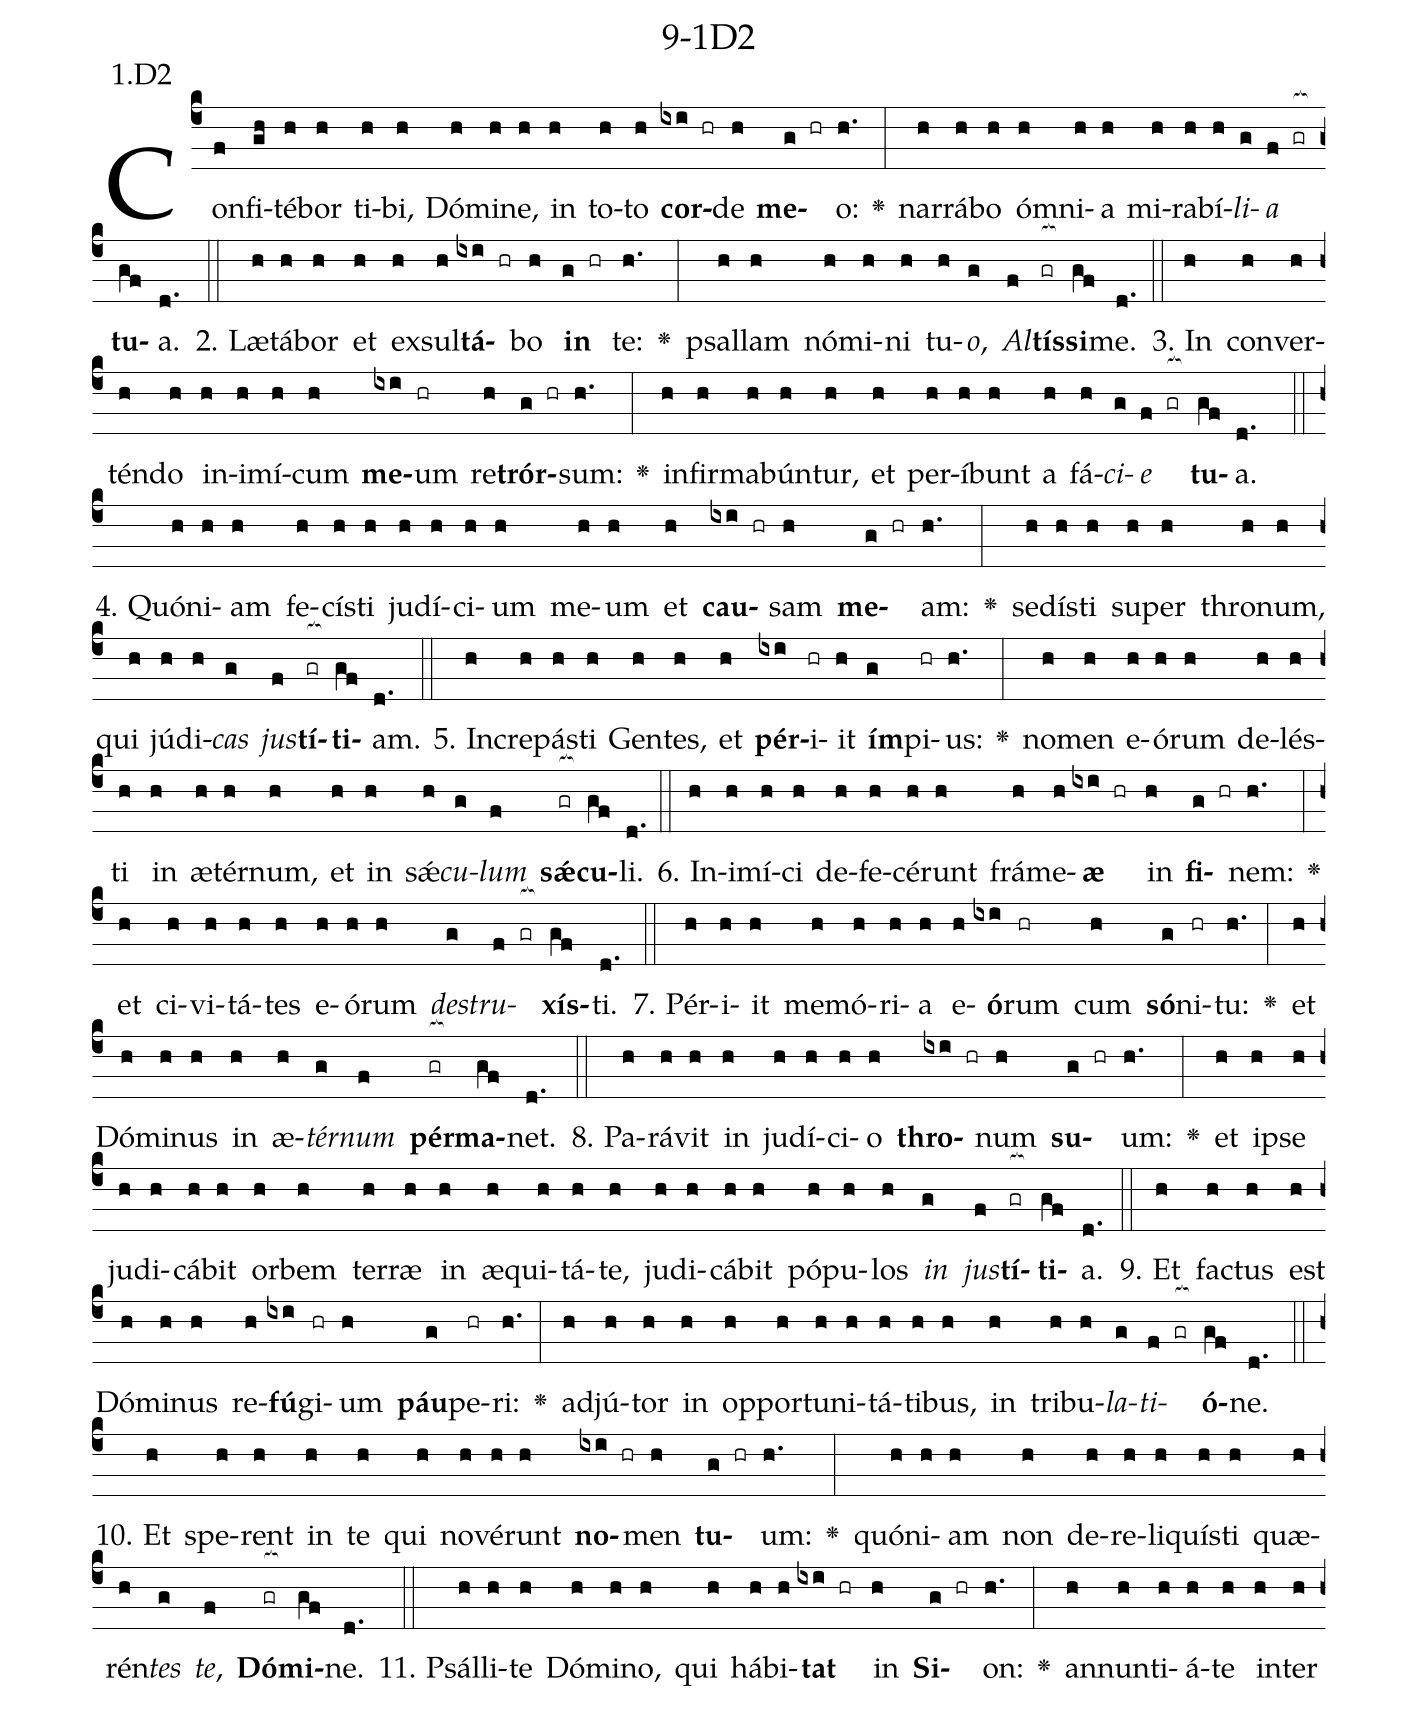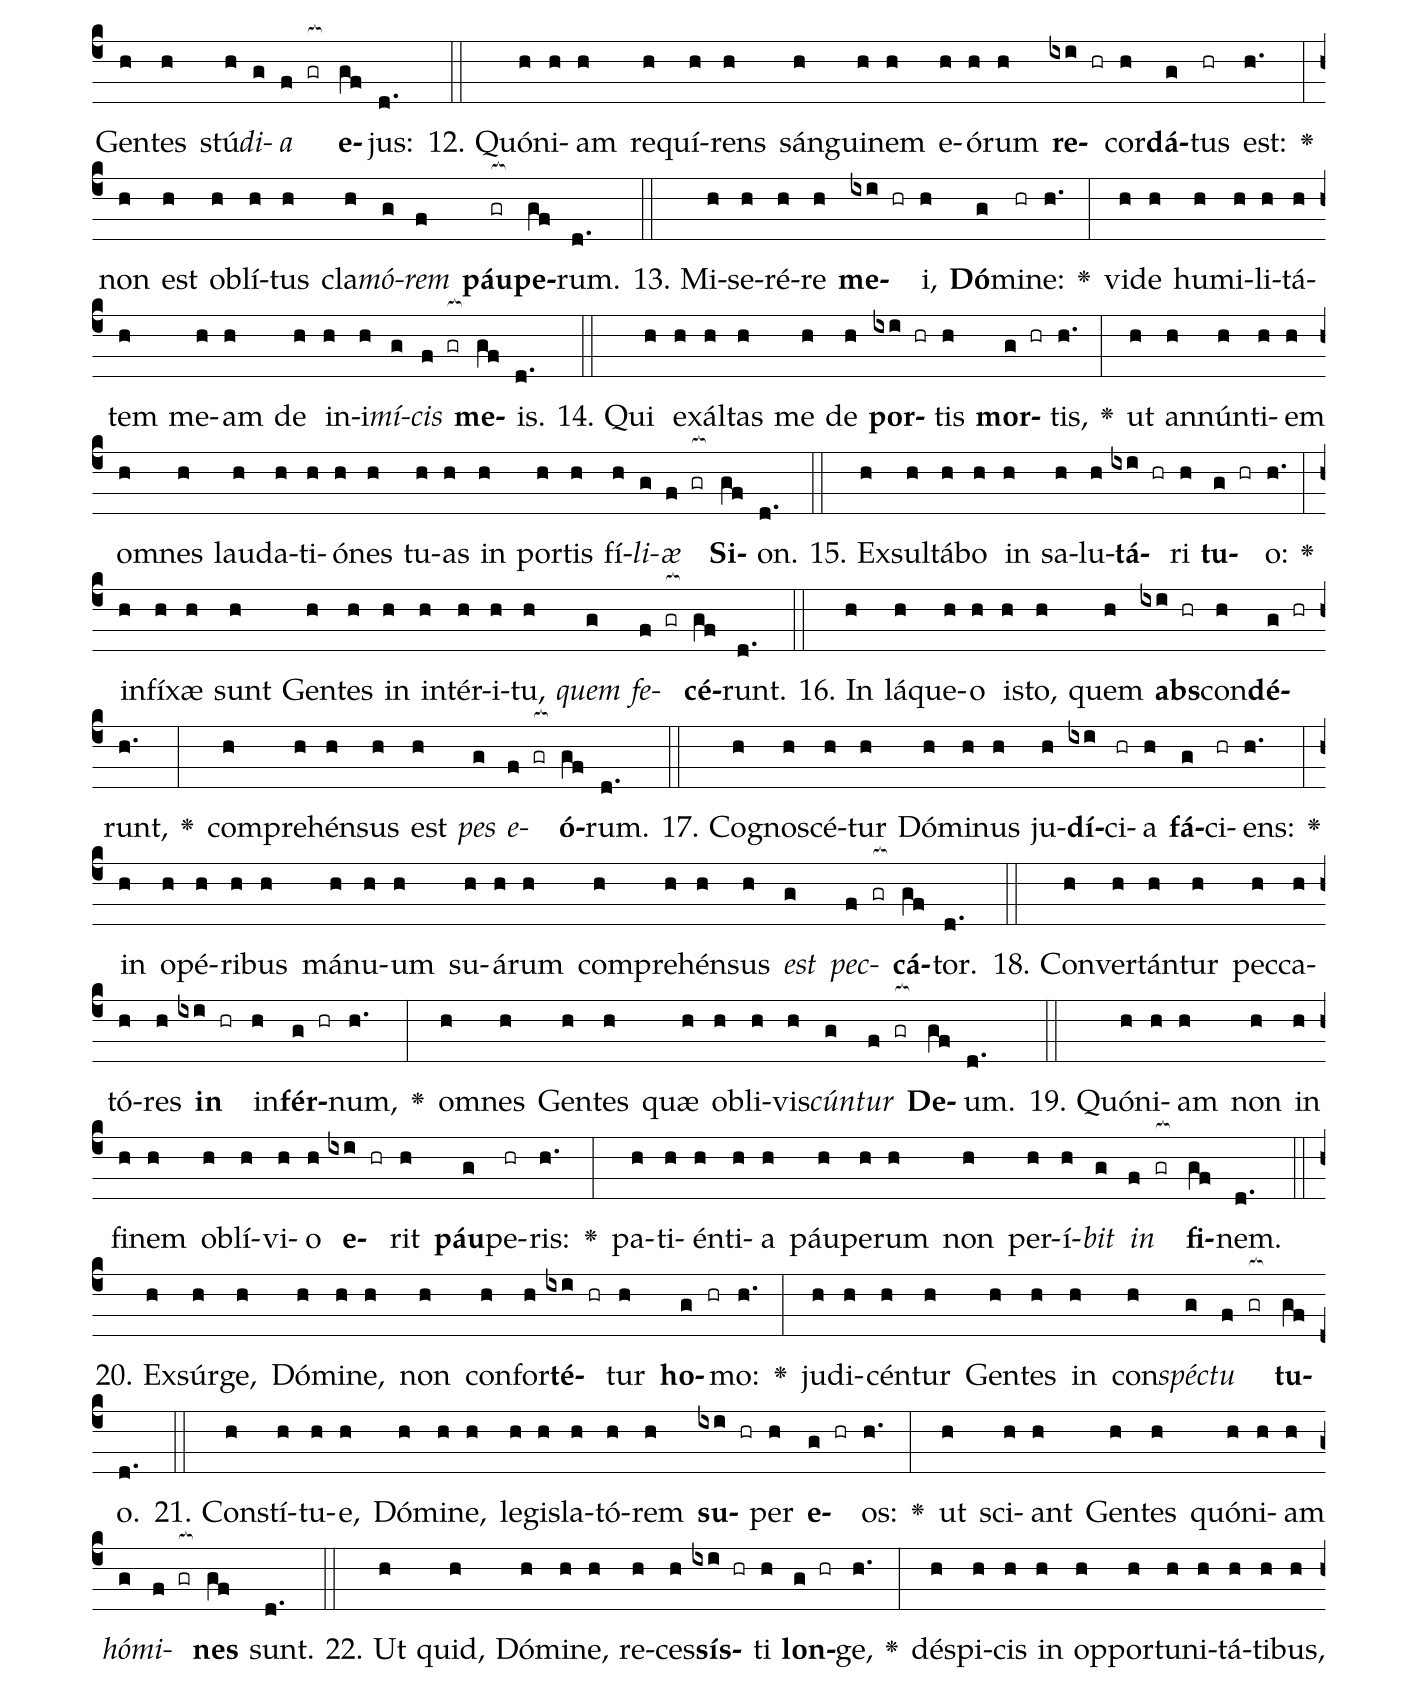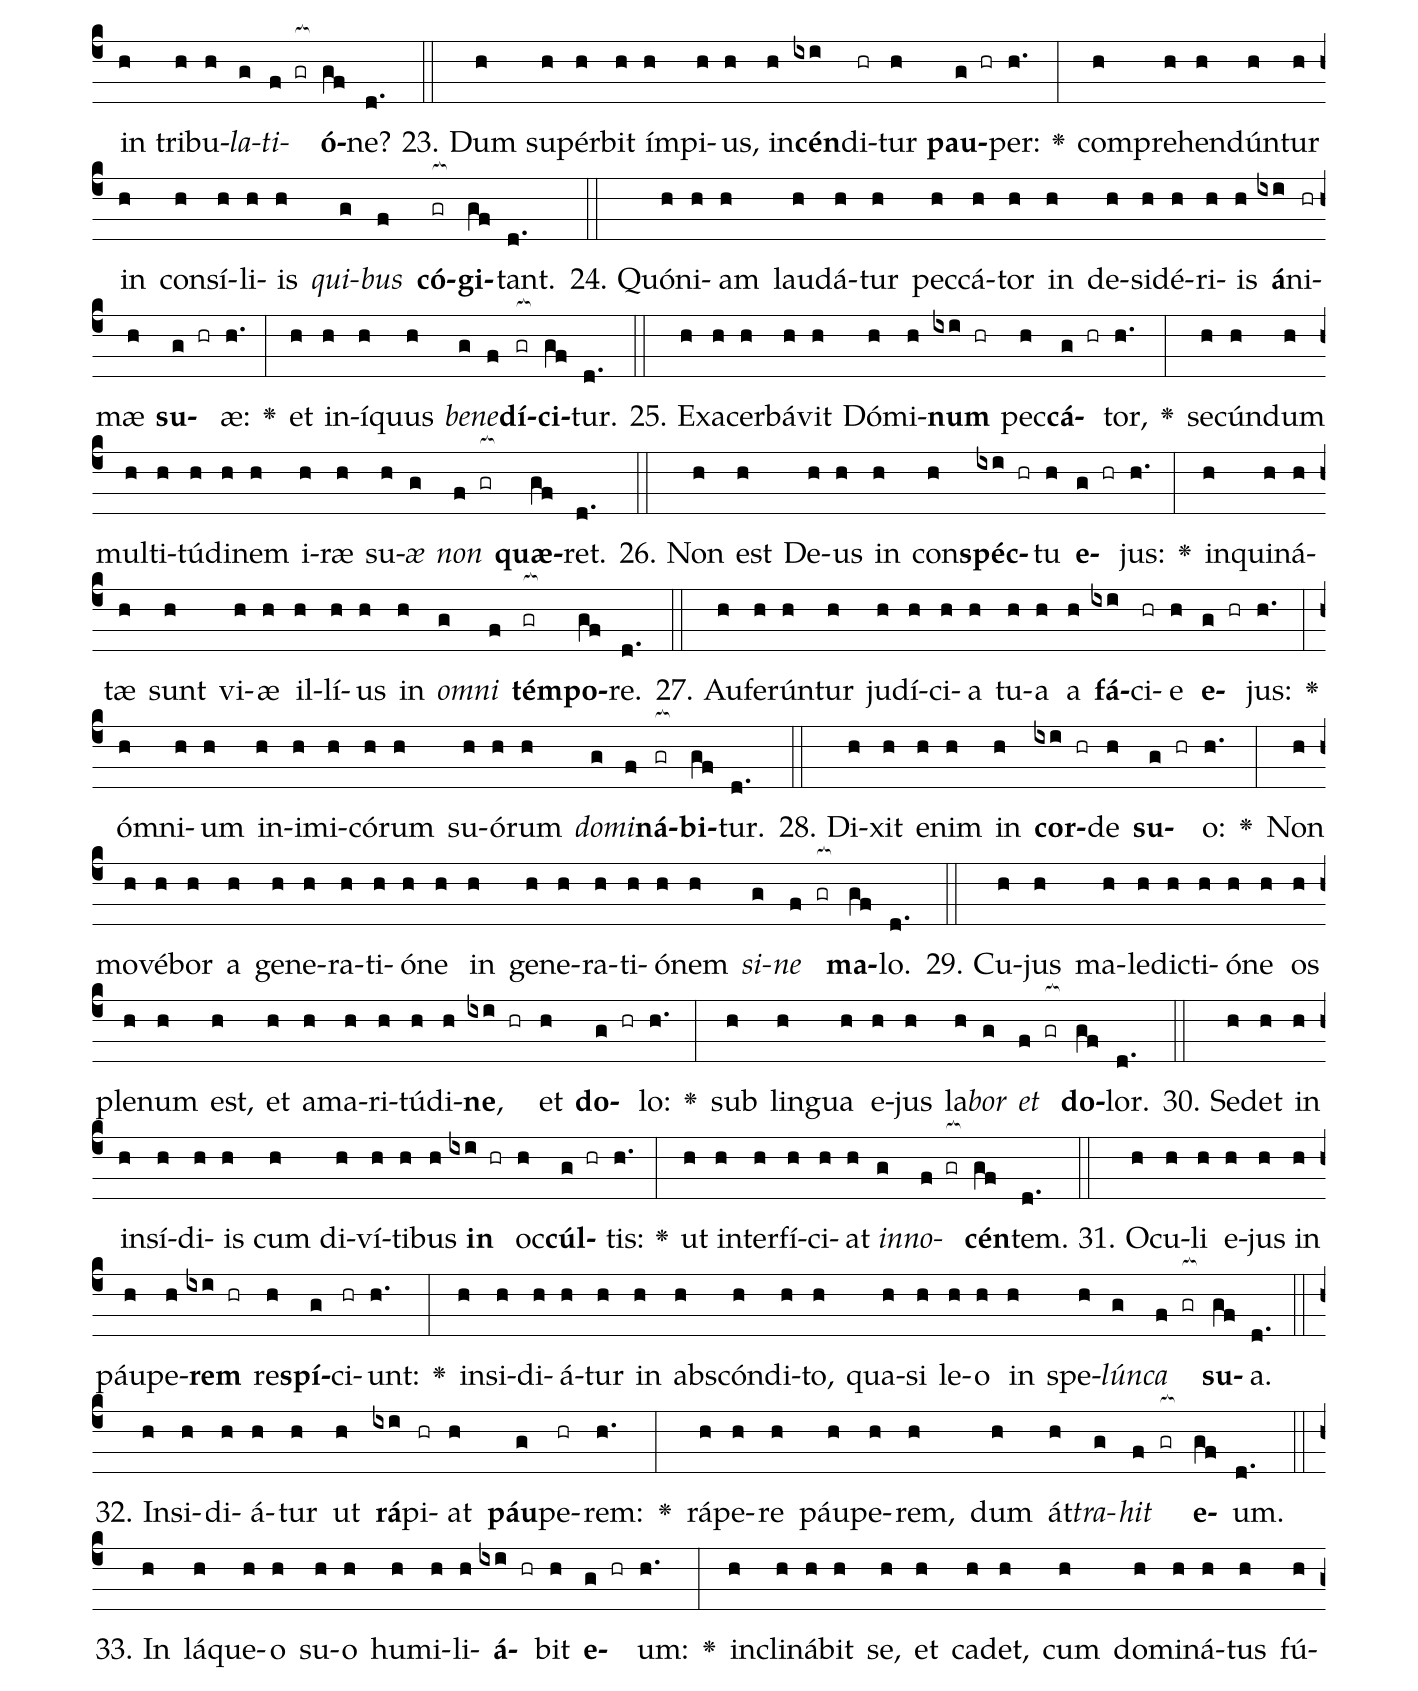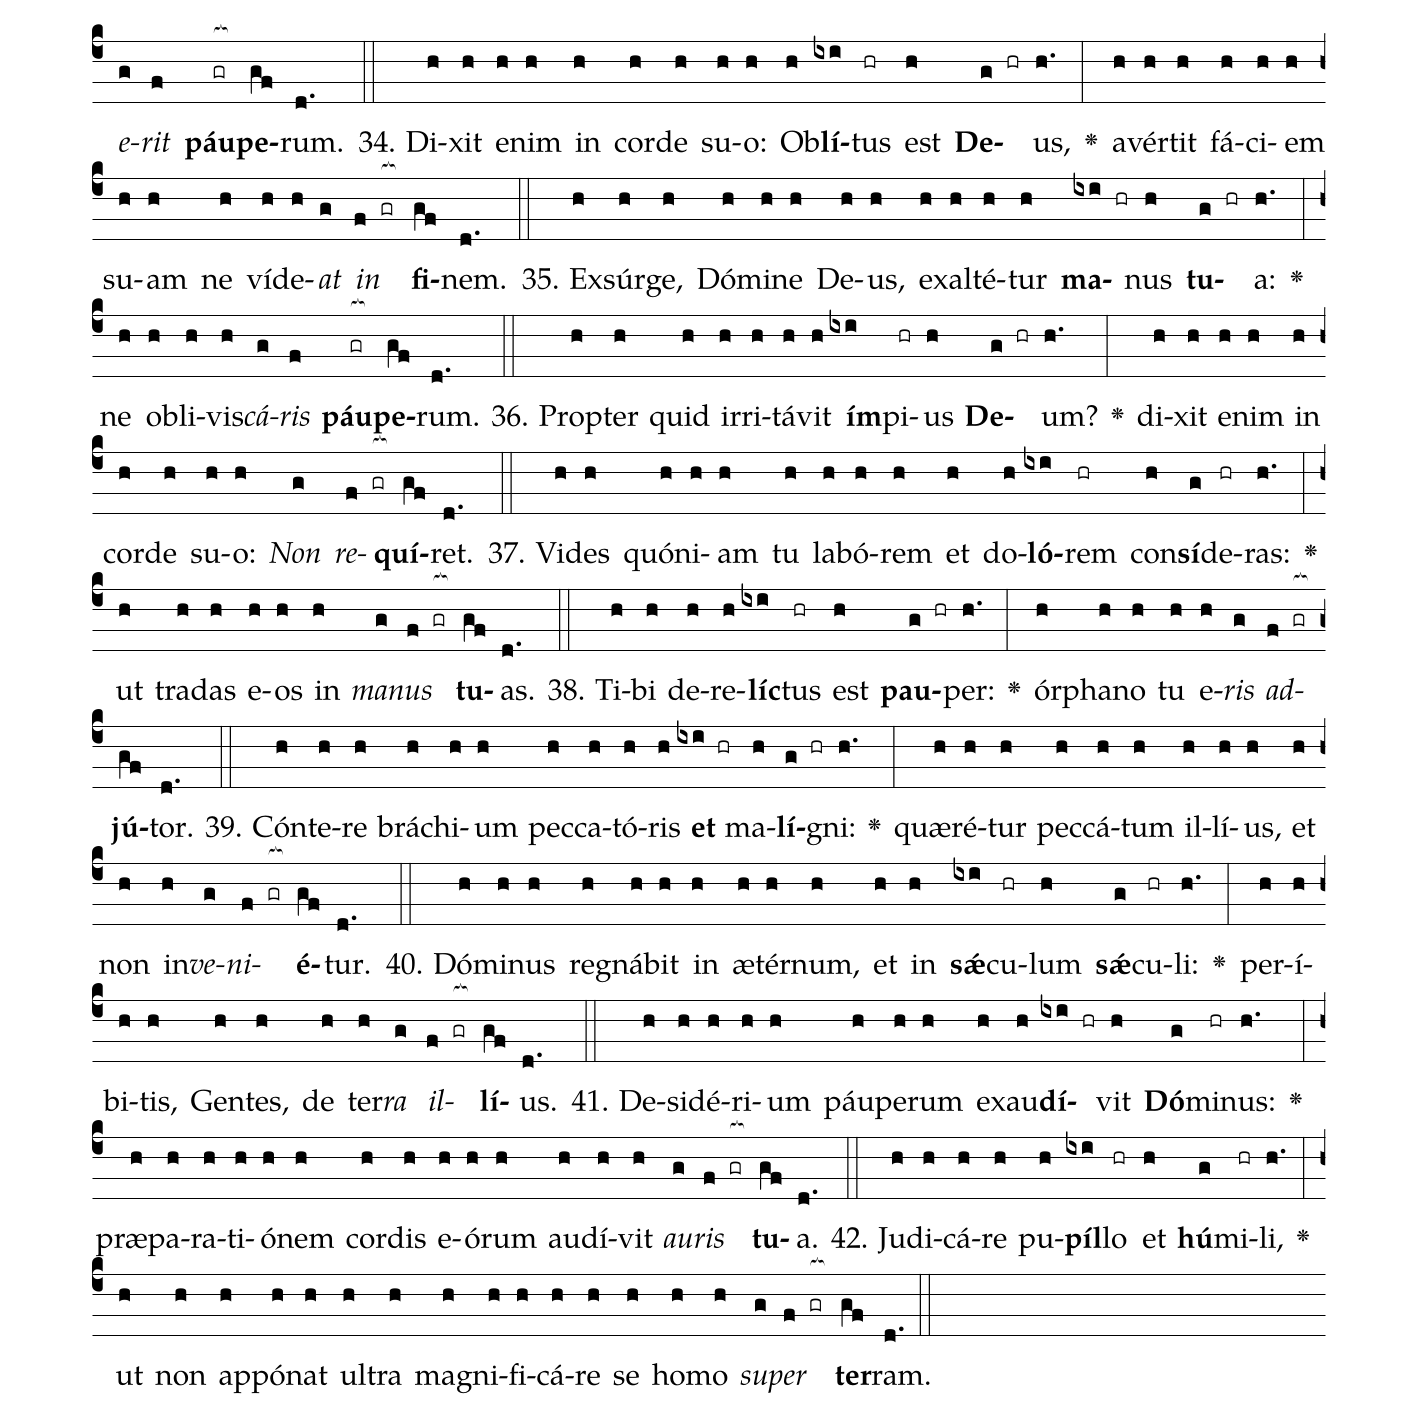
name: 9-1D2;
annotation: 1.D2;
%%
(c4)Con(f)fi(gh)té(h)bor(h) ti(h)bi,(h) Dó(h)mi(h)ne,(h) in(h) to(h)to(h) <b>cor</b>(ixi hr)de(h) <b>me</b>(g hr)o:(h.) <v>\greheightstar</v>(:) nar(h)rá(h)bo(h) óm(h)ni(h)a(h) mi(h)ra(h)bí(h)<i>li</i>(g)<i>a</i>(f gr[ocb:1{]) <b>tu</b>(gf[ocb:0}])a.(d.) (::)
2. Læ(h)tá(h)bor(h) et(h) ex(h)sul(h)<b>tá</b>(ixi hr)bo(h) <b>in</b>(g hr) te:(h.) <v>\greheightstar</v>(:) psal(h)lam(h) nó(h)mi(h)ni(h) tu(h)<i>o</i>,(g) <i>Al</i>(f)<b>tís</b>(gr[ocb:1{])<b>si</b>(gf[ocb:0}])me.(d.) (::)
3. In(h) con(h)ver(h)tén(h)do(h) in(h)i(h)mí(h)cum(h) <b>me</b>(ixi)um(hr) re(h)<b>trór</b>(g hr)sum:(h.) <v>\greheightstar</v>(:) in(h)fir(h)ma(h)bún(h)tur,(h) et(h) per(h)í(h)bunt(h) a(h) fá(h)<i>ci</i>(g)<i>e</i>(f gr[ocb:1{]) <b>tu</b>(gf[ocb:0}])a.(d.) (::)
4. Quón(h)i(h)am(h) fe(h)cís(h)ti(h) ju(h)dí(h)ci(h)um(h) me(h)um(h) et(h) <b>cau</b>(ixi hr)sam(h) <b>me</b>(g hr)am:(h.) <v>\greheightstar</v>(:) se(h)dís(h)ti(h) su(h)per(h) thro(h)num,(h) qui(h) jú(h)di(h)<i>cas</i>(g) <i>jus</i>(f)<b>tí</b>(gr[ocb:1{])<b>ti</b>(gf[ocb:0}])am.(d.) (::)
5. In(h)cre(h)pás(h)ti(h) Gen(h)tes,(h) et(h) <b>pér</b>(ixi)i(hr)it(h) <b>ím</b>(g)pi(hr)us:(h.) <v>\greheightstar</v>(:) no(h)men(h) e(h)ó(h)rum(h) de(h)lés(h)ti(h) in(h) æ(h)tér(h)num,(h) et(h) in(h) sǽ(h)<i>cu</i>(g)<i>lum</i>(f) <b>sǽ</b>(gr[ocb:1{])<b>cu</b>(gf[ocb:0}])li.(d.) (::)
6. In(h)i(h)mí(h)ci(h) de(h)fe(h)cé(h)runt(h) frá(h)me(h)<b>æ</b>(ixi hr) in(h) <b>fi</b>(g hr)nem:(h.) <v>\greheightstar</v>(:) et(h) ci(h)vi(h)tá(h)tes(h) e(h)ó(h)rum(h) <i>de</i>(g)<i>stru</i>(f gr[ocb:1{])<b>xís</b>(gf[ocb:0}])ti.(d.) (::)
7. Pér(h)i(h)it(h) me(h)mó(h)ri(h)a(h) e(h)<b>ó</b>(ixi)rum(hr) cum(h) <b>só</b>(g)ni(hr)tu:(h.) <v>\greheightstar</v>(:) et(h) Dó(h)mi(h)nus(h) in(h) æ(h)<i>tér</i>(g)<i>num</i>(f) <b>pér</b>(gr[ocb:1{])<b>ma</b>(gf[ocb:0}])net.(d.) (::)
8. Pa(h)rá(h)vit(h) in(h) ju(h)dí(h)ci(h)o(h) <b>thro</b>(ixi hr)num(h) <b>su</b>(g hr)um:(h.) <v>\greheightstar</v>(:) et(h) ip(h)se(h) ju(h)di(h)cá(h)bit(h) or(h)bem(h) ter(h)ræ(h) in(h) æ(h)qui(h)tá(h)te,(h) ju(h)di(h)cá(h)bit(h) pó(h)pu(h)los(h) <i>in</i>(g) <i>jus</i>(f)<b>tí</b>(gr[ocb:1{])<b>ti</b>(gf[ocb:0}])a.(d.) (::)
9. Et(h) fac(h)tus(h) est(h) Dó(h)mi(h)nus(h) re(h)<b>fú</b>(ixi)gi(hr)um(h) <b>páu</b>(g)pe(hr)ri:(h.) <v>\greheightstar</v>(:) ad(h)jú(h)tor(h) in(h) op(h)por(h)tu(h)ni(h)tá(h)ti(h)bus,(h) in(h) tri(h)bu(h)<i>la</i>(g)<i>ti</i>(f gr[ocb:1{])<b>ó</b>(gf[ocb:0}])ne.(d.) (::)
10. Et(h) spe(h)rent(h) in(h) te(h) qui(h) no(h)vé(h)runt(h) <b>no</b>(ixi hr)men(h) <b>tu</b>(g hr)um:(h.) <v>\greheightstar</v>(:) quón(h)i(h)am(h) non(h) de(h)re(h)li(h)quís(h)ti(h) quæ(h)rén(h)<i>tes</i>(g) <i>te</i>,(f) <b>Dó</b>(gr[ocb:1{])<b>mi</b>(gf[ocb:0}])ne.(d.) (::)
11. Psál(h)li(h)te(h) Dó(h)mi(h)no,(h) qui(h) há(h)bi(h)<b>tat</b>(ixi hr) in(h) <b>Si</b>(g hr)on:(h.) <v>\greheightstar</v>(:) an(h)nun(h)ti(h)á(h)te(h) in(h)ter(h) Gen(h)tes(h) stú(h)<i>di</i>(g)<i>a</i>(f gr[ocb:1{]) <b>e</b>(gf[ocb:0}])jus:(d.) (::)
12. Quón(h)i(h)am(h) re(h)quí(h)rens(h) sán(h)gui(h)nem(h) e(h)ó(h)rum(h) <b>re</b>(ixi hr)cor(h)<b>dá</b>(g)tus(hr) est:(h.) <v>\greheightstar</v>(:) non(h) est(h) ob(h)lí(h)tus(h) cla(h)<i>mó</i>(g)<i>rem</i>(f) <b>páu</b>(gr[ocb:1{])<b>pe</b>(gf[ocb:0}])rum.(d.) (::)
13. Mi(h)se(h)ré(h)re(h) <b>me</b>(ixi hr)i,(h) <b>Dó</b>(g)mi(hr)ne:(h.) <v>\greheightstar</v>(:) vi(h)de(h) hu(h)mi(h)li(h)tá(h)tem(h) me(h)am(h) de(h) in(h)i(h)<i>mí</i>(g)<i>cis</i>(f gr[ocb:1{]) <b>me</b>(gf[ocb:0}])is.(d.) (::)
14. Qui(h) ex(h)ál(h)tas(h) me(h) de(h) <b>por</b>(ixi hr)tis(h) <b>mor</b>(g hr)tis,(h.) <v>\greheightstar</v>(:) ut(h) an(h)nún(h)ti(h)em(h) om(h)nes(h) lau(h)da(h)ti(h)ó(h)nes(h) tu(h)as(h) in(h) por(h)tis(h) fí(h)<i>li</i>(g)<i>æ</i>(f gr[ocb:1{]) <b>Si</b>(gf[ocb:0}])on.(d.) (::)
15. Ex(h)sul(h)tá(h)bo(h) in(h) sa(h)lu(h)<b>tá</b>(ixi hr)ri(h) <b>tu</b>(g hr)o:(h.) <v>\greheightstar</v>(:) in(h)fí(h)xæ(h) sunt(h) Gen(h)tes(h) in(h) in(h)tér(h)i(h)tu,(h) <i>quem</i>(g) <i>fe</i>(f gr[ocb:1{])<b>cé</b>(gf[ocb:0}])runt.(d.) (::)
16. In(h) lá(h)que(h)o(h) is(h)to,(h) quem(h) <b>abs</b>(ixi hr)con(h)<b>dé</b>(g hr)runt,(h.) <v>\greheightstar</v>(:) com(h)pre(h)hén(h)sus(h) est(h) <i>pes</i>(g) <i>e</i>(f gr[ocb:1{])<b>ó</b>(gf[ocb:0}])rum.(d.) (::)
17. Co(h)gno(h)scé(h)tur(h) Dó(h)mi(h)nus(h) ju(h)<b>dí</b>(ixi)ci(hr)a(h) <b>fá</b>(g)ci(hr)ens:(h.) <v>\greheightstar</v>(:) in(h) o(h)pé(h)ri(h)bus(h) má(h)nu(h)um(h) su(h)á(h)rum(h) com(h)pre(h)hén(h)sus(h) <i>est</i>(g) <i>pec</i>(f gr[ocb:1{])<b>cá</b>(gf[ocb:0}])tor.(d.) (::)
18. Con(h)ver(h)tán(h)tur(h) pec(h)ca(h)tó(h)res(h) <b>in</b>(ixi hr) in(h)<b>fér</b>(g hr)num,(h.) <v>\greheightstar</v>(:) om(h)nes(h) Gen(h)tes(h) quæ(h) ob(h)li(h)vis(h)<i>cún</i>(g)<i>tur</i>(f gr[ocb:1{]) <b>De</b>(gf[ocb:0}])um.(d.) (::)
19. Quón(h)i(h)am(h) non(h) in(h) fi(h)nem(h) ob(h)lí(h)vi(h)o(h) <b>e</b>(ixi hr)rit(h) <b>páu</b>(g)pe(hr)ris:(h.) <v>\greheightstar</v>(:) pa(h)ti(h)én(h)ti(h)a(h) páu(h)pe(h)rum(h) non(h) per(h)í(h)<i>bit</i>(g) <i>in</i>(f gr[ocb:1{]) <b>fi</b>(gf[ocb:0}])nem.(d.) (::)
20. Ex(h)súr(h)ge,(h) Dó(h)mi(h)ne,(h) non(h) con(h)for(h)<b>té</b>(ixi hr)tur(h) <b>ho</b>(g hr)mo:(h.) <v>\greheightstar</v>(:) ju(h)di(h)cén(h)tur(h) Gen(h)tes(h) in(h) con(h)<i>spéc</i>(g)<i>tu</i>(f gr[ocb:1{]) <b>tu</b>(gf[ocb:0}])o.(d.) (::)
21. Con(h)stí(h)tu(h)e,(h) Dó(h)mi(h)ne,(h) le(h)gis(h)la(h)tó(h)rem(h) <b>su</b>(ixi hr)per(h) <b>e</b>(g hr)os:(h.) <v>\greheightstar</v>(:) ut(h) sci(h)ant(h) Gen(h)tes(h) quón(h)i(h)am(h) <i>hó</i>(g)<i>mi</i>(f gr[ocb:1{])<b>nes</b>(gf[ocb:0}]) sunt.(d.) (::)
22. Ut(h) quid,(h) Dó(h)mi(h)ne,(h) re(h)ces(h)<b>sís</b>(ixi hr)ti(h) <b>lon</b>(g hr)ge,(h.) <v>\greheightstar</v>(:) dé(h)spi(h)cis(h) in(h) op(h)por(h)tu(h)ni(h)tá(h)ti(h)bus,(h) in(h) tri(h)bu(h)<i>la</i>(g)<i>ti</i>(f gr[ocb:1{])<b>ó</b>(gf[ocb:0}])ne?(d.) (::)
23. Dum(h) su(h)pér(h)bit(h) ím(h)pi(h)us,(h) in(h)<b>cén</b>(ixi)di(hr)tur(h) <b>pau</b>(g hr)per:(h.) <v>\greheightstar</v>(:) com(h)pre(h)hen(h)dún(h)tur(h) in(h) con(h)sí(h)li(h)is(h) <i>qui</i>(g)<i>bus</i>(f) <b>có</b>(gr[ocb:1{])<b>gi</b>(gf[ocb:0}])tant.(d.) (::)
24. Quón(h)i(h)am(h) lau(h)dá(h)tur(h) pec(h)cá(h)tor(h) in(h) de(h)si(h)dé(h)ri(h)is(h) <b>á</b>(ixi)ni(hr)mæ(h) <b>su</b>(g hr)æ:(h.) <v>\greheightstar</v>(:) et(h) in(h)í(h)quus(h) <i>be</i>(g)<i>ne</i>(f)<b>dí</b>(gr[ocb:1{])<b>ci</b>(gf[ocb:0}])tur.(d.) (::)
25. Ex(h)a(h)cer(h)bá(h)vit(h) Dó(h)mi(h)<b>num</b>(ixi hr) pec(h)<b>cá</b>(g hr)tor,(h.) <v>\greheightstar</v>(:) se(h)cún(h)dum(h) mul(h)ti(h)tú(h)di(h)nem(h) i(h)ræ(h) su(h)<i>æ</i>(g) <i>non</i>(f gr[ocb:1{]) <b>quæ</b>(gf[ocb:0}])ret.(d.) (::)
26. Non(h) est(h) De(h)us(h) in(h) con(h)<b>spéc</b>(ixi hr)tu(h) <b>e</b>(g hr)jus:(h.) <v>\greheightstar</v>(:) in(h)qui(h)ná(h)tæ(h) sunt(h) vi(h)æ(h) il(h)lí(h)us(h) in(h) <i>om</i>(g)<i>ni</i>(f) <b>tém</b>(gr[ocb:1{])<b>po</b>(gf[ocb:0}])re.(d.) (::)
27. Au(h)fe(h)rún(h)tur(h) ju(h)dí(h)ci(h)a(h) tu(h)a(h) a(h) <b>fá</b>(ixi)ci(hr)e(h) <b>e</b>(g hr)jus:(h.) <v>\greheightstar</v>(:) óm(h)ni(h)um(h) in(h)i(h)mi(h)có(h)rum(h) su(h)ó(h)rum(h) <i>do</i>(g)<i>mi</i>(f)<b>ná</b>(gr[ocb:1{])<b>bi</b>(gf[ocb:0}])tur.(d.) (::)
28. Di(h)xit(h) e(h)nim(h) in(h) <b>cor</b>(ixi hr)de(h) <b>su</b>(g hr)o:(h.) <v>\greheightstar</v>(:) Non(h) mo(h)vé(h)bor(h) a(h) ge(h)ne(h)ra(h)ti(h)ó(h)ne(h) in(h) ge(h)ne(h)ra(h)ti(h)ó(h)nem(h) <i>si</i>(g)<i>ne</i>(f gr[ocb:1{]) <b>ma</b>(gf[ocb:0}])lo.(d.) (::)
29. Cu(h)jus(h) ma(h)le(h)dic(h)ti(h)ó(h)ne(h) os(h) ple(h)num(h) est,(h) et(h) a(h)ma(h)ri(h)tú(h)di(h)<b>ne</b>,(ixi hr) et(h) <b>do</b>(g hr)lo:(h.) <v>\greheightstar</v>(:) sub(h) lin(h)gua(h) e(h)jus(h) la(h)<i>bor</i>(g) <i>et</i>(f gr[ocb:1{]) <b>do</b>(gf[ocb:0}])lor.(d.) (::)
30. Se(h)det(h) in(h) in(h)sí(h)di(h)is(h) cum(h) di(h)ví(h)ti(h)bus(h) <b>in</b>(ixi hr) oc(h)<b>cúl</b>(g hr)tis:(h.) <v>\greheightstar</v>(:) ut(h) in(h)ter(h)fí(h)ci(h)at(h) <i>in</i>(g)<i>no</i>(f gr[ocb:1{])<b>cén</b>(gf[ocb:0}])tem.(d.) (::)
31. O(h)cu(h)li(h) e(h)jus(h) in(h) páu(h)pe(h)<b>rem</b>(ixi hr) re(h)<b>spí</b>(g)ci(hr)unt:(h.) <v>\greheightstar</v>(:) in(h)si(h)di(h)á(h)tur(h) in(h) abs(h)cón(h)di(h)to,(h) qua(h)si(h) le(h)o(h) in(h) spe(h)<i>lún</i>(g)<i>ca</i>(f gr[ocb:1{]) <b>su</b>(gf[ocb:0}])a.(d.) (::)
32. In(h)si(h)di(h)á(h)tur(h) ut(h) <b>rá</b>(ixi)pi(hr)at(h) <b>páu</b>(g)pe(hr)rem:(h.) <v>\greheightstar</v>(:) rá(h)pe(h)re(h) páu(h)pe(h)rem,(h) dum(h) át(h)<i>tra</i>(g)<i>hit</i>(f gr[ocb:1{]) <b>e</b>(gf[ocb:0}])um.(d.) (::)
33. In(h) lá(h)que(h)o(h) su(h)o(h) hu(h)mi(h)li(h)<b>á</b>(ixi hr)bit(h) <b>e</b>(g hr)um:(h.) <v>\greheightstar</v>(:) in(h)cli(h)ná(h)bit(h) se,(h) et(h) ca(h)det,(h) cum(h) do(h)mi(h)ná(h)tus(h) fú(h)<i>e</i>(g)<i>rit</i>(f) <b>páu</b>(gr[ocb:1{])<b>pe</b>(gf[ocb:0}])rum.(d.) (::)
34. Di(h)xit(h) e(h)nim(h) in(h) cor(h)de(h) su(h)o:(h) Ob(h)<b>lí</b>(ixi)tus(hr) est(h) <b>De</b>(g hr)us,(h.) <v>\greheightstar</v>(:) a(h)vér(h)tit(h) fá(h)ci(h)em(h) su(h)am(h) ne(h) ví(h)de(h)<i>at</i>(g) <i>in</i>(f gr[ocb:1{]) <b>fi</b>(gf[ocb:0}])nem.(d.) (::)
35. Ex(h)súr(h)ge,(h) Dó(h)mi(h)ne(h) De(h)us,(h) ex(h)al(h)té(h)tur(h) <b>ma</b>(ixi hr)nus(h) <b>tu</b>(g hr)a:(h.) <v>\greheightstar</v>(:) ne(h) ob(h)li(h)vis(h)<i>cá</i>(g)<i>ris</i>(f) <b>páu</b>(gr[ocb:1{])<b>pe</b>(gf[ocb:0}])rum.(d.) (::)
36. Prop(h)ter(h) quid(h) ir(h)ri(h)tá(h)vit(h) <b>ím</b>(ixi)pi(hr)us(h) <b>De</b>(g hr)um?(h.) <v>\greheightstar</v>(:) di(h)xit(h) e(h)nim(h) in(h) cor(h)de(h) su(h)o:(h) <i>Non</i>(g) <i>re</i>(f gr[ocb:1{])<b>quí</b>(gf[ocb:0}])ret.(d.) (::)
37. Vi(h)des(h) quón(h)i(h)am(h) tu(h) la(h)bó(h)rem(h) et(h) do(h)<b>ló</b>(ixi)rem(hr) con(h)<b>sí</b>(g)de(hr)ras:(h.) <v>\greheightstar</v>(:) ut(h) tra(h)das(h) e(h)os(h) in(h) <i>ma</i>(g)<i>nus</i>(f gr[ocb:1{]) <b>tu</b>(gf[ocb:0}])as.(d.) (::)
38. Ti(h)bi(h) de(h)re(h)<b>líc</b>(ixi)tus(hr) est(h) <b>pau</b>(g hr)per:(h.) <v>\greheightstar</v>(:) ór(h)pha(h)no(h) tu(h) e(h)<i>ris</i>(g) <i>ad</i>(f gr[ocb:1{])<b>jú</b>(gf[ocb:0}])tor.(d.) (::)
39. Cón(h)te(h)re(h) brá(h)chi(h)um(h) pec(h)ca(h)tó(h)ris(h) <b>et</b>(ixi hr) ma(h)<b>lí</b>(g hr)gni:(h.) <v>\greheightstar</v>(:) quæ(h)ré(h)tur(h) pec(h)cá(h)tum(h) il(h)lí(h)us,(h) et(h) non(h) in(h)<i>ve</i>(g)<i>ni</i>(f gr[ocb:1{])<b>é</b>(gf[ocb:0}])tur.(d.) (::)
40. Dó(h)mi(h)nus(h) re(h)gná(h)bit(h) in(h) æ(h)tér(h)num,(h) et(h) in(h) <b>sǽ</b>(ixi)cu(hr)lum(h) <b>sǽ</b>(g)cu(hr)li:(h.) <v>\greheightstar</v>(:) per(h)í(h)bi(h)tis,(h) Gen(h)tes,(h) de(h) ter(h)<i>ra</i>(g) <i>il</i>(f gr[ocb:1{])<b>lí</b>(gf[ocb:0}])us.(d.) (::)
41. De(h)si(h)dé(h)ri(h)um(h) páu(h)pe(h)rum(h) ex(h)au(h)<b>dí</b>(ixi hr)vit(h) <b>Dó</b>(g)mi(hr)nus:(h.) <v>\greheightstar</v>(:) præ(h)pa(h)ra(h)ti(h)ó(h)nem(h) cor(h)dis(h) e(h)ó(h)rum(h) au(h)dí(h)vit(h) <i>au</i>(g)<i>ris</i>(f gr[ocb:1{]) <b>tu</b>(gf[ocb:0}])a.(d.) (::)
42. Ju(h)di(h)cá(h)re(h) pu(h)<b>píl</b>(ixi)lo(hr) et(h) <b>hú</b>(g)mi(hr)li,(h.) <v>\greheightstar</v>(:) ut(h) non(h) ap(h)pó(h)nat(h) ul(h)tra(h) ma(h)gni(h)fi(h)cá(h)re(h) se(h) ho(h)mo(h) <i>su</i>(g)<i>per</i>(f gr[ocb:1{]) <b>ter</b>(gf[ocb:0}])ram.(d.) (::)
